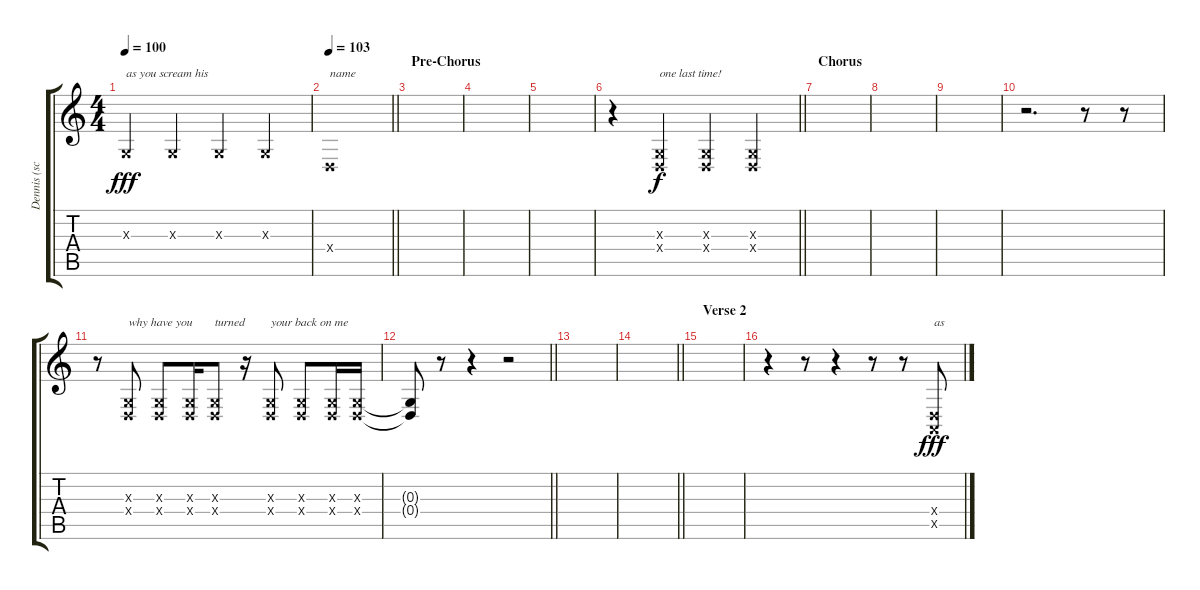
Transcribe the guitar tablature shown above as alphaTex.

\track ("Dennis (screaming vocals)" "Dennis (sc") {instrument gunshot}
\staff {score tabs}
\tuning (E4 B3 G3 D3 A2 E2) {hide}
\ts (4 4)
\tempo 100
\clef g2
\ks c
0.3{x}.4{txt "as you scream his" dy fff} 0.3{x}.4 0.3{x}.4 0.3{x}.4 |
\tempo 103
\barLineRight lightlight
0.4{x}.1{txt "name"} |
\section ("" "Pre-Chorus")
|
|
|
\barLineRight lightlight
r.4 (0.3{x} 0.4{x}).4{txt "one last time!" dy f} (0.3{x} 0.4{x}).4 (0.3{x} 0.4{x}).4 |
\section ("" "Chorus")
|
|
|
r.2{d} r.8 r.8 |
r.8 (0.3{x} 0.4{x}).8{txt "why have you "} (0.3{x} 0.4{x}).8 (0.3{x} 0.4{x}).16 (0.3{x} 0.4{x}).8{txt "turned"} r.16 (0.3{x} 0.4{x}).8{txt "your back on me"} (0.3{x} 0.4{x}).8 (0.3{x} 0.4{x}).16 (0.3{x} 0.4{x}).16 |
\barLineRight lightlight
(0.3{t} 0.4{t}).8 r.8 r.4 r.2 |
|
\barLineRight lightlight
|
\section ("" "Verse 2")
|
r.4 r.8 r.4 r.8 r.8 (0.4{x} 0.5{x}).8{txt "as" dy fff}
